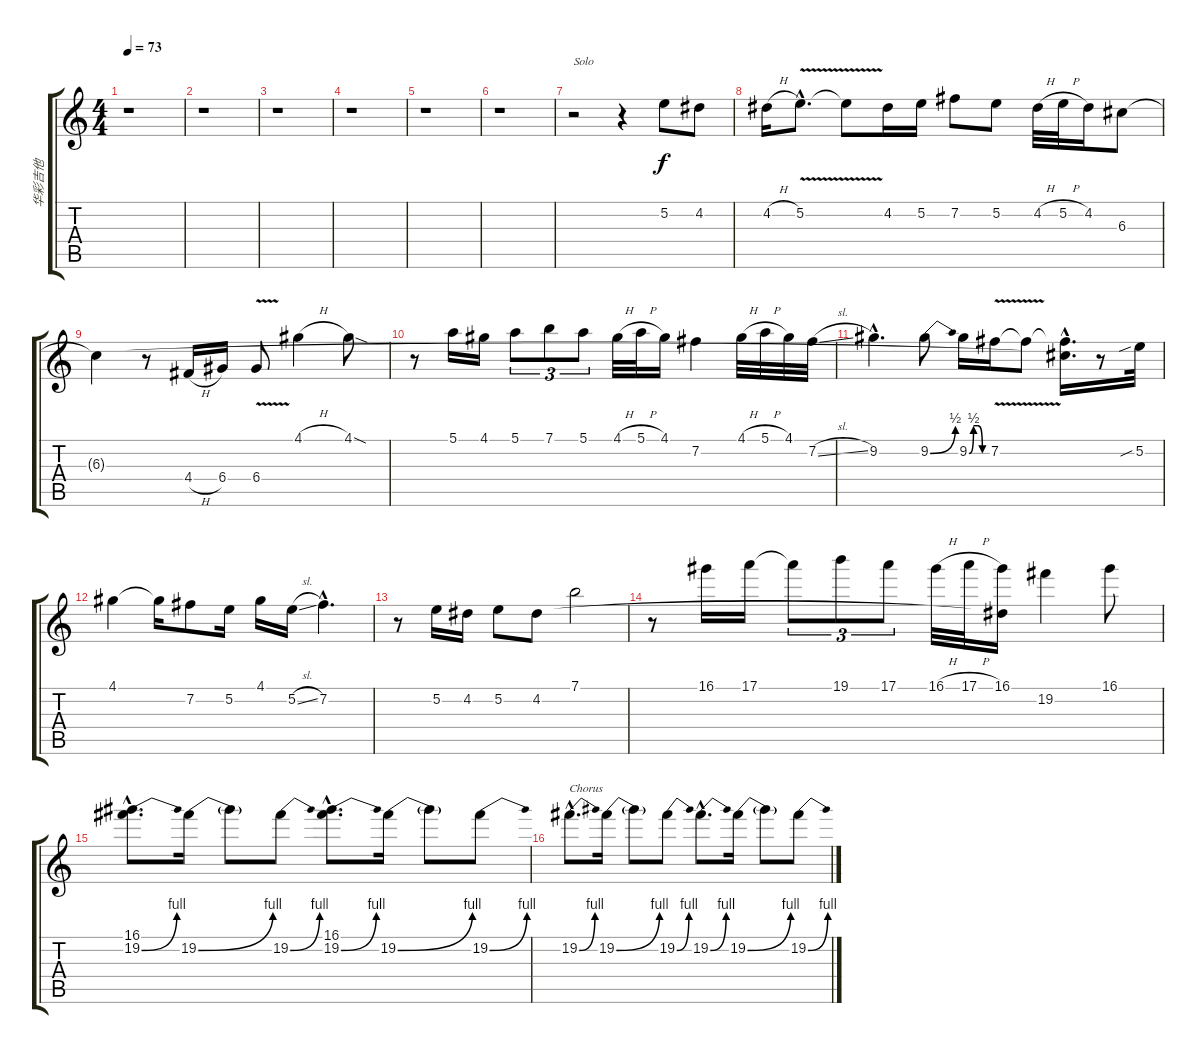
\track ("华彩吉他" "华彩吉他") {instrument overdrivenguitar}
\staff {score tabs}
\tuning (E4 B3 G3 D3 A2 E2) {hide}
\ts (4 4)
\tempo 73
\clef g2
\ks c
r.1{dy f} |
r.1 |
r.1 |
r.1 |
r.1 |
r.1 |
r.2{txt "Solo" volume 16} r.4 5.2.8 4.2.8 |
4.2{h}.16 5.2{v hac}.8{d} 5.2{t}.8 4.2.16 5.2.16 7.2.8 5.2.8 4.2{h}.32 5.2{h}.32 4.2.16 6.3.8 |
6.3{t}.4 r.8 4.4{h}.16 6.4.16 6.4{v}.8 4.1{h}.4 4.1{sod}.8 |
r.8 5.1.16 4.1.16 5.1.8{tu (3 2)} 7.1.8{tu (3 2)} 5.1.8{tu (3 2)} 4.1{h}.32 5.1{h}.32 4.1.16 7.2.4 4.1{h}.32 5.1{h}.32 4.1.32 7.2{sl}.32 |
9.2{hac}.4{d} 9.2{be (bend 0 0 60 2)}.8 9.2{be (custom 0 0 15 2 30 2 45 0 60 0)}.16 7.2{v}.16 7.2{t}.8 (7.2{hac t} 6.3{hac t}).16{d} r.8 5.2{sib}.32 |
4.1.4 4.1{t}.16 7.2.8 5.2.16 4.1.16 5.2{sl}.16 7.2{hac}.4{d} |
r.8 5.2.16 4.2.16 5.2.8 4.2.8 7.1.2 |
r.8 16.1.16 17.1.16 17.1{t}.8{tu (3 2)} 19.1.8{tu (3 2)} 17.1.8{tu (3 2)} 16.1{h}.32 17.1{h}.32 (16.1 4.2{t}).16 19.2.4 16.1.8 |
(16.1{hac} 19.2{be (bend 0 0 60 4) hac}).8{d} 19.2{be (bend 0 0 60 4)}.16 19.2{t}.8 19.2{be (bend 0 0 60 4)}.8 (16.1{hac} 19.2{be (bend 0 0 60 4) hac}).8{d} 19.2{be (bend 0 0 60 4)}.16 19.2{t}.8 19.2{be (bend 0 0 60 4)}.8 |
19.2{be (bend 0 0 60 4) hac}.8{d txt "Chorus" volume 8} 19.2{be (bend 0 0 60 4)}.16 19.2{t}.8 19.2{be (bend 0 0 60 4)}.8 19.2{be (bend 0 0 60 4) hac}.8{d} 19.2{be (bend 0 0 60 4)}.16 19.2{t}.8 19.2{be (bend 0 0 60 4)}.8
